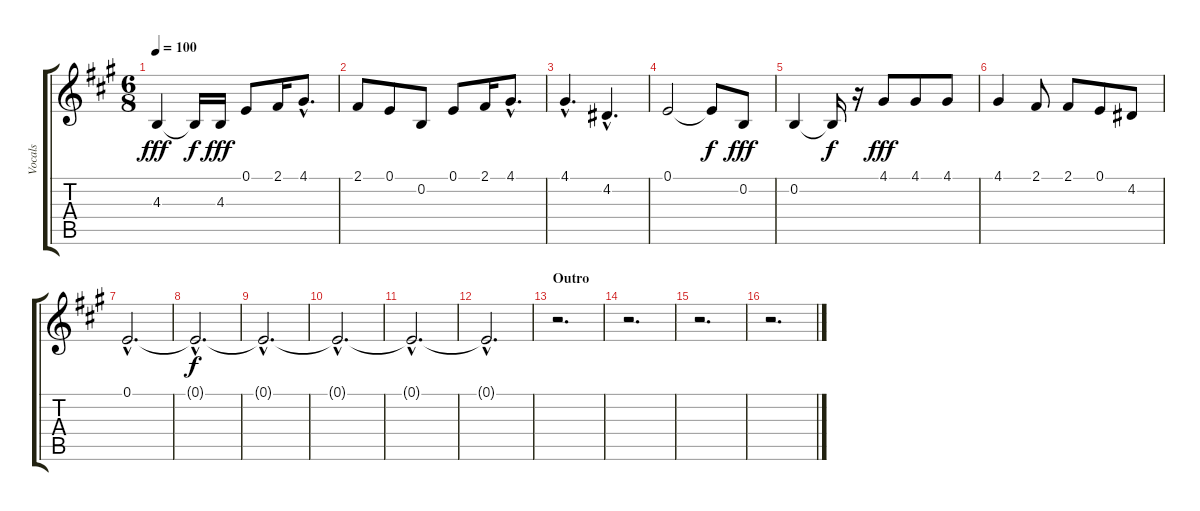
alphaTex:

\track ("Vocals" "Vocals") {instrument tenorsax}
\staff {score tabs}
\tuning (E4 B3 G3 D3 A2 E2) {hide}
\ts (6 8)
\tempo 100
\clef g2
\ks a
4.3.4{dy fff} 4.3{t}.16{dy f} 4.3.16{dy fff} 0.1.8 2.1.16 4.1{hac}.8{d} |
2.1.8 0.1.8 0.2.8 0.1.8 2.1.16 4.1{hac}.8{d} |
4.1{hac}.4{d} 4.2{hac}.4{d} |
0.1.2 0.1{t}.8{dy f} 0.2.8{dy fff} |
0.2.4 0.2{t}.16{dy f} r.16 4.1.8{dy fff} 4.1.8 4.1.8 |
4.1.4 2.1.8 2.1.8 0.1.8 4.2.8 |
0.1{hac}.2{d} |
0.1{hac t}.2{d dy f} |
0.1{hac t}.2{d} |
0.1{hac t}.2{d} |
0.1{hac t}.2{d} |
0.1{hac t}.2{d} |
\section ("" "Outro")
r.2{d} |
r.2{d} |
r.2{d} |
r.2{d}
